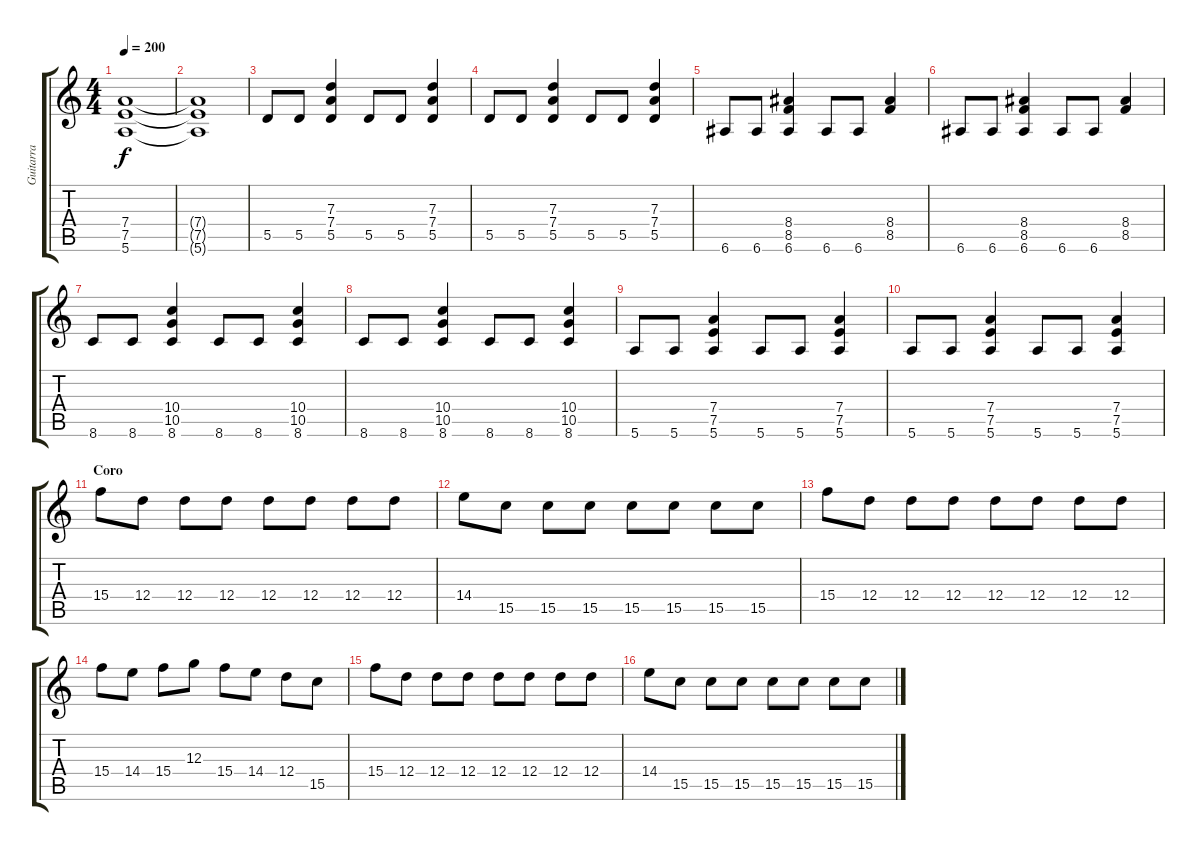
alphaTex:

\track ("Guitarra" "Guitarra") {instrument distortionguitar}
\staff {score tabs}
\tuning (E4 B3 G3 D3 A2 E2) {hide}
\ts (4 4)
\tempo 200
\clef g2
\ks c
(7.4 7.5 5.6).1{dy f} |
(7.4{t} 7.5{t} 5.6{t}).1 |
5.5.8 5.5.8 (7.3 7.4 5.5).4 5.5.8 5.5.8 (7.3 7.4 5.5).4 |
5.5.8 5.5.8 (7.3 7.4 5.5).4 5.5.8 5.5.8 (7.3 7.4 5.5).4 |
6.6.8 6.6.8 (8.4 8.5 6.6).4 6.6.8 6.6.8 (8.4 8.5).4 |
6.6.8 6.6.8 (8.4 8.5 6.6).4 6.6.8 6.6.8 (8.4 8.5).4 |
8.6.8 8.6.8 (10.4 10.5 8.6).4 8.6.8 8.6.8 (10.4 10.5 8.6).4 |
8.6.8 8.6.8 (10.4 10.5 8.6).4 8.6.8 8.6.8 (10.4 10.5 8.6).4 |
5.6.8 5.6.8 (7.4 7.5 5.6).4 5.6.8 5.6.8 (7.4 7.5 5.6).4 |
5.6.8 5.6.8 (7.4 7.5 5.6).4 5.6.8 5.6.8 (7.4 7.5 5.6).4 |
\section ("" "Coro")
15.4.8 12.4.8 12.4.8 12.4.8 12.4.8 12.4.8 12.4.8 12.4.8 |
14.4.8 15.5.8 15.5.8 15.5.8 15.5.8 15.5.8 15.5.8 15.5.8 |
15.4.8 12.4.8 12.4.8 12.4.8 12.4.8 12.4.8 12.4.8 12.4.8 |
15.4.8 14.4.8 15.4.8 12.3.8 15.4.8 14.4.8 12.4.8 15.5.8 |
15.4.8 12.4.8 12.4.8 12.4.8 12.4.8 12.4.8 12.4.8 12.4.8 |
14.4.8 15.5.8 15.5.8 15.5.8 15.5.8 15.5.8 15.5.8 15.5.8
